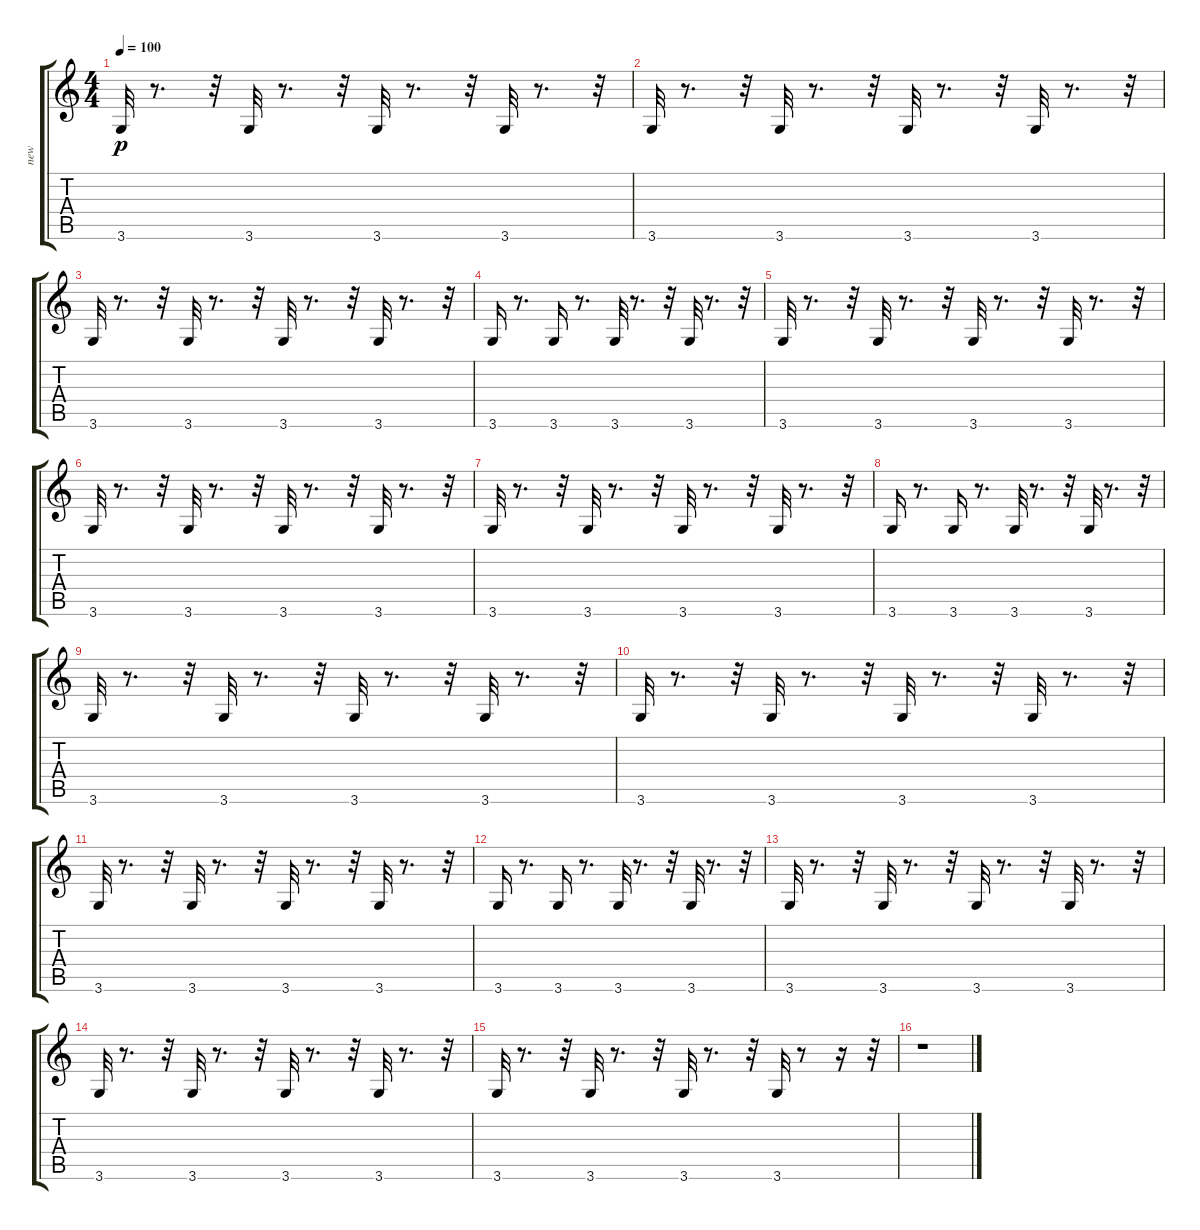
\track ("new" "new") {mute instrument acousticguitarsteel}
\staff {score tabs}
\tuning (E4 B3 G3 D3 A2 E2) {hide}
\ts (4 4)
\tempo 100
\clef g2
\ks c
3.6.32{dy p} r.8{d} r.32 3.6.32 r.8{d} r.32 3.6.32 r.8{d} r.32 3.6.32 r.8{d} r.32 |
3.6.32 r.8{d} r.32 3.6.32 r.8{d} r.32 3.6.32 r.8{d} r.32 3.6.32 r.8{d} r.32 |
3.6.32 r.8{d} r.32 3.6.32 r.8{d} r.32 3.6.32 r.8{d} r.32 3.6.32 r.8{d} r.32 |
3.6.16 r.8{d} 3.6.16 r.8{d} 3.6.32 r.8{d} r.32 3.6.32 r.8{d} r.32 |
3.6.32 r.8{d} r.32 3.6.32 r.8{d} r.32 3.6.32 r.8{d} r.32 3.6.32 r.8{d} r.32 |
3.6.32 r.8{d} r.32 3.6.32 r.8{d} r.32 3.6.32 r.8{d} r.32 3.6.32 r.8{d} r.32 |
3.6.32 r.8{d} r.32 3.6.32 r.8{d} r.32 3.6.32 r.8{d} r.32 3.6.32 r.8{d} r.32 |
3.6.16 r.8{d} 3.6.16 r.8{d} 3.6.32 r.8{d} r.32 3.6.32 r.8{d} r.32 |
3.6.32 r.8{d} r.32 3.6.32 r.8{d} r.32 3.6.32 r.8{d} r.32 3.6.32 r.8{d} r.32 |
3.6.32 r.8{d} r.32 3.6.32 r.8{d} r.32 3.6.32 r.8{d} r.32 3.6.32 r.8{d} r.32 |
3.6.32 r.8{d} r.32 3.6.32 r.8{d} r.32 3.6.32 r.8{d} r.32 3.6.32 r.8{d} r.32 |
3.6.16 r.8{d} 3.6.16 r.8{d} 3.6.32 r.8{d} r.32 3.6.32 r.8{d} r.32 |
3.6.32 r.8{d} r.32 3.6.32 r.8{d} r.32 3.6.32 r.8{d} r.32 3.6.32 r.8{d} r.32 |
3.6.32 r.8{d} r.32 3.6.32 r.8{d} r.32 3.6.32 r.8{d} r.32 3.6.32 r.8{d} r.32 |
3.6.32 r.8{d} r.32 3.6.32 r.8{d} r.32 3.6.32 r.8{d} r.32 3.6.32 r.8 r.16 r.32 |
r.1
